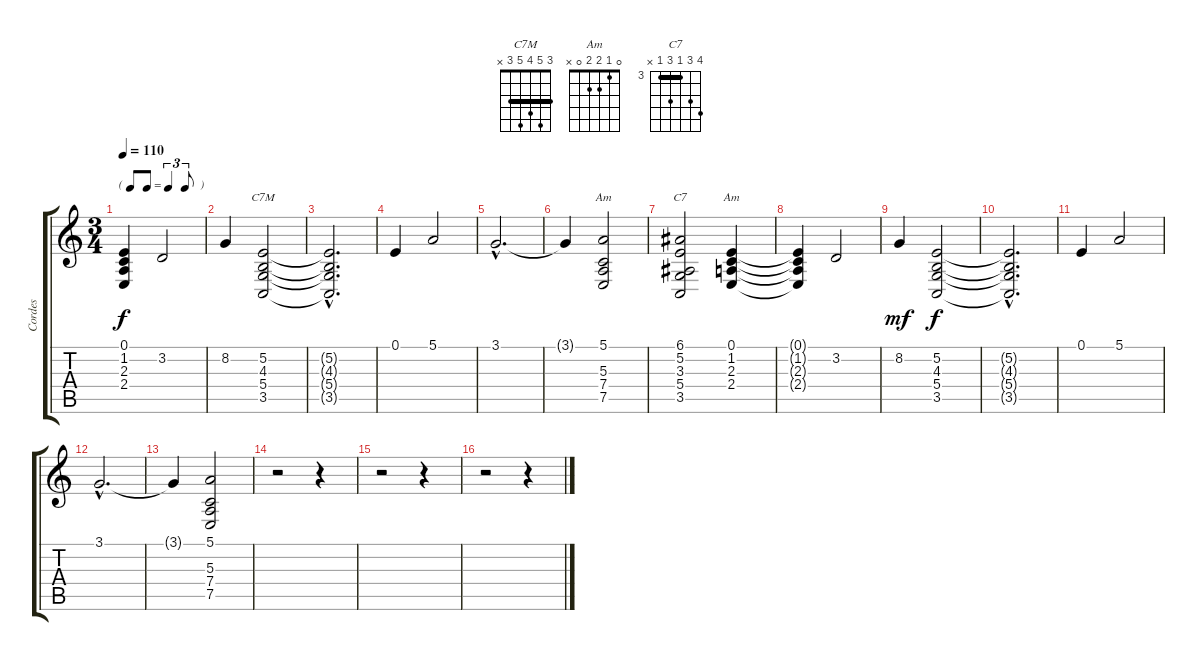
\track ("Cordes" "Cordes") {instrument synthstrings1}
\staff {score tabs}
\tuning (E4 B3 G3 D3 A2 E2) {hide}
\chord ("C7M" 3 5 4 5 3 x) {barre 3}
\chord ("Am" 5 5 5 7 7 5) {firstfret 5 barre 5}
\chord ("C7" 6 5 3 5 3 x) {firstfret 3 barre 3}
\chord ("Am" 0 1 2 2 0 x)
\ts (3 4)
\tf triplet8th
\tempo 110
\clef g2
\ks c
(0.1{t} 1.2{t} 2.3{t} 2.4{t}).4{dy f} 3.2.2 |
8.2.4 (5.2 4.3 5.4 3.5).2{ch "C7M"} |
(5.2{hac t} 4.3{hac t} 5.4{hac t} 3.5{hac t}).2{d} |
0.1.4 5.1.2 |
3.1{hac}.2{d} |
3.1{t}.4 (5.1 5.3 7.4 7.5).2{ch "Am"} |
(6.1 5.2 3.3 5.4 3.5).2{ch "C7"} (0.1 1.2 2.3 2.4).4{ch "Am"} |
(0.1{t} 1.2{t} 2.3{t} 2.4{t}).4 3.2.2 |
8.2.4{dy mf} (5.2 4.3 5.4 3.5).2{dy f} |
(5.2{hac t} 4.3{hac t} 5.4{hac t} 3.5{hac t}).2{d} |
0.1.4 5.1.2 |
3.1{hac}.2{d} |
3.1{t}.4 (5.1 5.3 7.4 7.5).2 |
r.2 r.4 |
r.2 r.4 |
r.2 r.4
